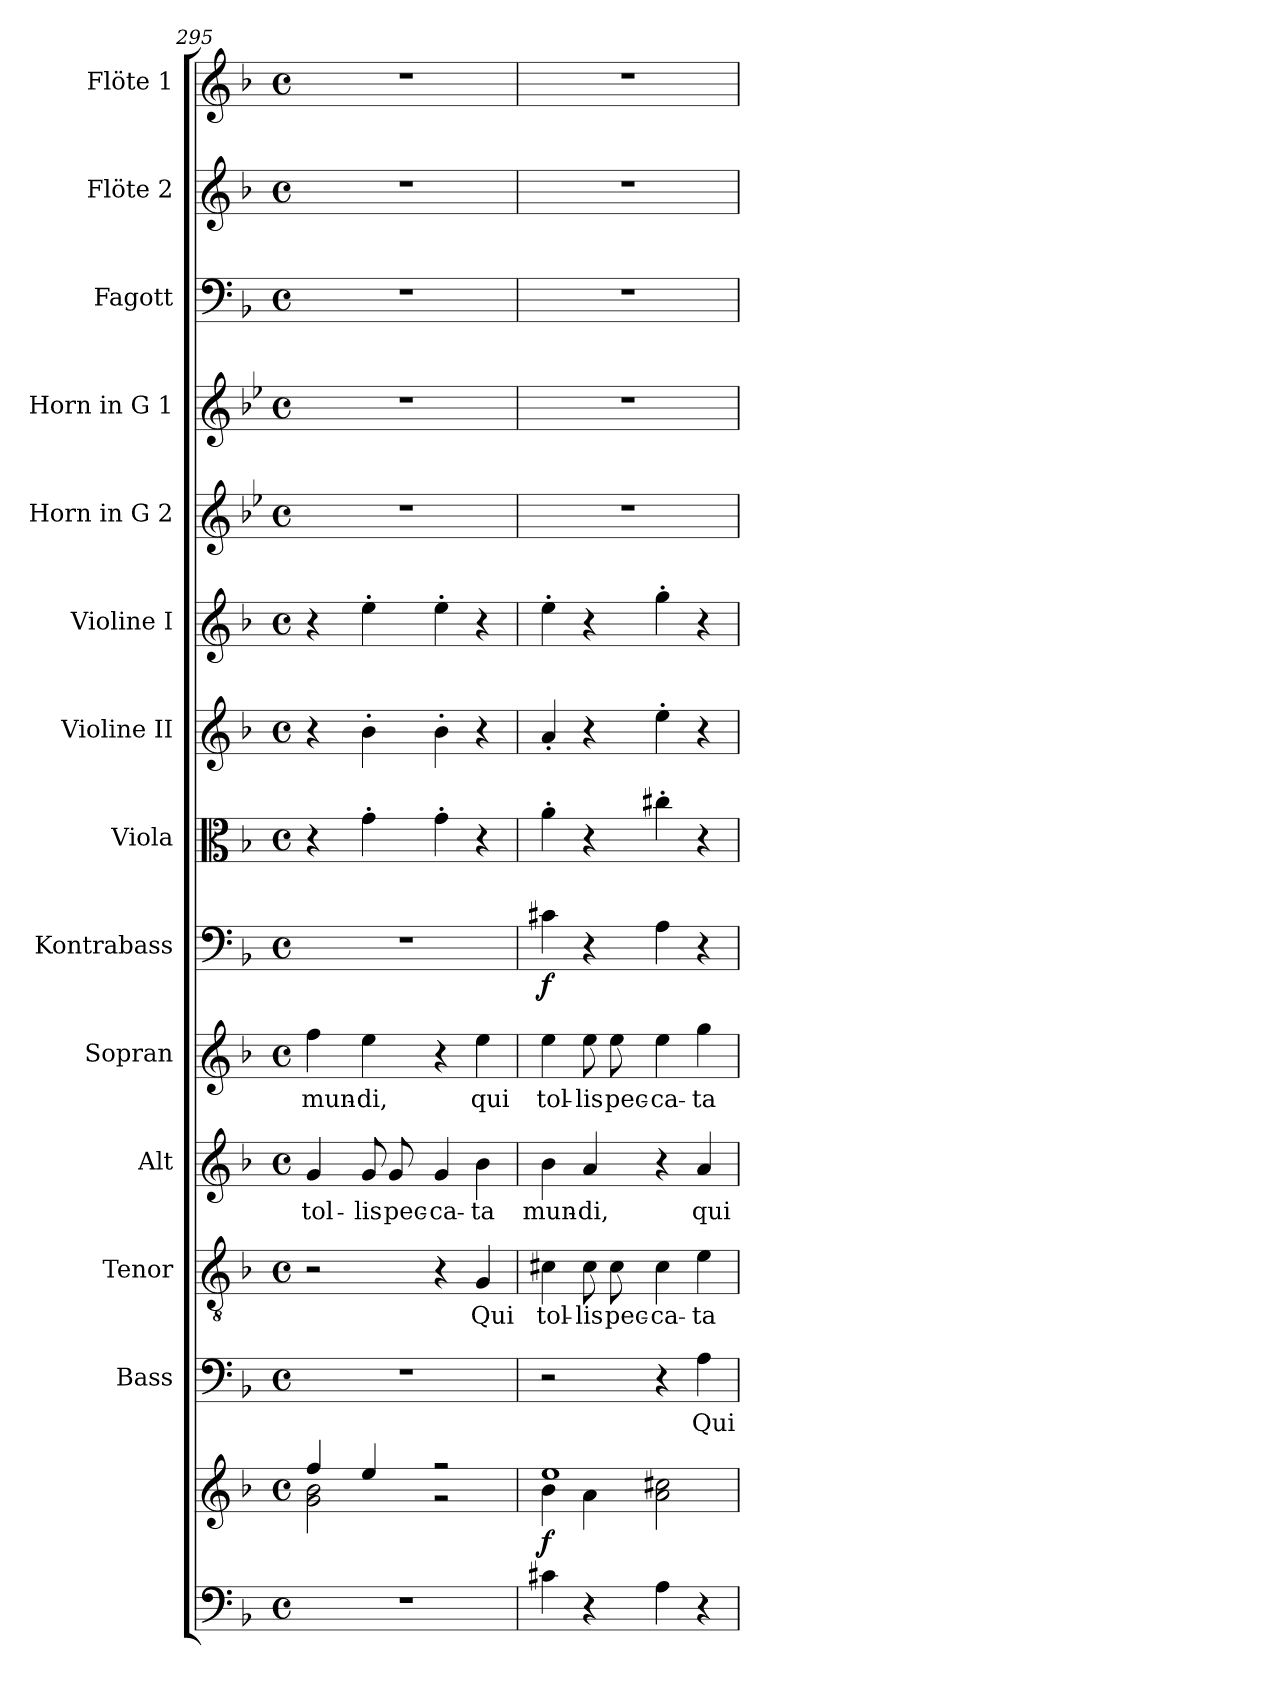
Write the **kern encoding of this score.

**kern	**kern	**dynam	**kern	**text	**kern	**text	**kern	**text	**kern	**text	**kern	**dynam	**kern	**kern	**kern	**kern	**kern	**kern	**kern	**kern
*part14	*part14	*part14	*part13	*part13	*part12	*part12	*part11	*part11	*part10	*part10	*part9	*part9	*part8	*part7	*part6	*part5	*part4	*part3	*part2	*part1
*staff15	*staff14	*staff14/15	*staff13	*staff13	*staff12	*staff12	*staff11	*staff11	*staff10	*staff10	*staff9	*staff9	*staff8	*staff7	*staff6	*staff5	*staff4	*staff3	*staff2	*staff1
*	*	*	*I"Bass	*	*I"Tenor	*	*I"Alt	*	*I"Sopran	*	*I"Kontrabass	*	*I"Viola	*I"Violine II	*I"Violine I	*I"Horn in G 2	*I"Horn in G 1	*I"Fagott	*I"Flöte 2	*I"Flöte 1
*	*	*	*I'B.	*	*I'T.	*	*I'A.	*	*I'S.	*	*I'Kb.	*	*I'Vla.	*I'Vl. II	*I'Vl. I	*	*	*I'Fg.	*I'Fl. 2	*I'Fl. 1
*clefF4	*clefG2	*	*clefF4	*	*clefGv2	*	*clefG2	*	*clefG2	*	*clefF4	*	*clefC3	*clefG2	*clefG2	*clefG2	*clefG2	*clefF4	*clefG2	*clefG2
*	*	*	*	*	*	*	*	*	*	*	*ITrd7c12	*	*	*	*	*ITrd3c5	*ITrd3c5	*	*	*
*k[b-]	*k[b-]	*	*k[b-]	*	*k[b-]	*	*k[b-]	*	*k[b-]	*	*k[b-]	*	*k[b-]	*k[b-]	*k[b-]	*k[b-]	*k[b-]	*k[b-]	*k[b-]	*k[b-]
*F:	*F:	*	*F:	*	*F:	*	*F:	*	*F:	*	*F:	*	*F:	*F:	*F:	*F:	*F:	*F:	*F:	*F:
*M4/4	*M4/4	*	*M4/4	*	*M4/4	*	*M4/4	*	*M4/4	*	*M4/4	*	*M4/4	*M4/4	*M4/4	*M4/4	*M4/4	*M4/4	*M4/4	*M4/4
*met(c)	*met(c)	*	*met(c)	*	*met(c)	*	*met(c)	*	*met(c)	*	*met(c)	*	*met(c)	*met(c)	*met(c)	*met(c)	*met(c)	*met(c)	*met(c)	*met(c)
=295	=295	=295	=295	=295	=295	=295	=295	=295	=295	=295	=295	=295	=295	=295	=295	=295	=295	=295	=295	=295
*	*^	*	*	*	*	*	*	*	*	*	*	*	*	*	*	*	*	*	*	*
!	!	!	!	!	!	!	!	!	!LO:LY:b	!	!LO:LY:b	!	!	!	!	!	!	!	!	!	!
1r	4ff/	2g\ 2b-\	.	1r	.	2r	.	4g/	tol-	4ff\	mun-	1r	.	4r	4r	4r	1r	1r	1r	1r	1r
!	!	!	!	!	!	!	!	!	!LO:LY:b	!	!LO:LY:b	!	!	!	!	!	!	!	!	!	!
.	4ee/	.	.	.	.	.	.	8g/	-lis	4ee\	-di,	.	.	4g'>\	4b-'>\	4ee'>\	.	.	.	.	.
!	!	!	!	!	!	!	!	!	!LO:LY:b	!	!	!	!	!	!	!	!	!	!	!	!
.	.	.	.	.	.	.	.	8g/	pec-	.	.	.	.	.	.	.	.	.	.	.	.
!	!	!	!	!	!	!	!	!	!LO:LY:b	!	!	!	!	!	!	!	!	!	!	!	!
.	2r	2r	.	.	.	4r	.	4g/	-ca-	4r	.	.	.	4g'>\	4b-'>\	4ee'>\	.	.	.	.	.
!	!	!	!	!	!	!	!LO:LY:b	!	!LO:LY:b	!	!LO:LY:b	!	!	!	!	!	!	!	!	!	!
.	.	.	.	.	.	4G/	Qui	4b-\	-ta	4ee\	qui	.	.	4r	4r	4r	.	.	.	.	.
!!LO:PB:g=z
=296	=296	=296	=296	=296	=296	=296	=296	=296	=296	=296	=296	=296	=296	=296	=296	=296	=296	=296	=296	=296	=296
!	!	!	!LO:DY:a=2	!	!	!	!LO:LY:b	!	!LO:LY:b	!	!LO:LY:b	!	!LO:DY:b	!	!	!	!	!	!	!	!
4c#X\	1ee	4b-\	f	2r	.	4c#X\	tol-	4b-\	mun-	4ee\	tol-	4C#X\	f	4a'>\	4a'</	4ee'>\	1r	1r	1r	1r	1r
!	!	!	!	!	!	!	!LO:LY:b	!	!LO:LY:b	!	!LO:LY:b	!	!	!	!	!	!	!	!	!	!
4r	.	4a\	.	.	.	8c#\	-lis	4a/	-di,	8ee\	-lis	4r	.	4r	4r	4r	.	.	.	.	.
!	!	!	!	!	!	!	!LO:LY:b	!	!	!	!LO:LY:b	!	!	!	!	!	!	!	!	!	!
.	.	.	.	.	.	8c#\	pec-	.	.	8ee\	pec-	.	.	.	.	.	.	.	.	.	.
!	!	!	!	!	!	!	!LO:LY:b	!	!	!	!LO:LY:b	!	!	!	!	!	!	!	!	!	!
4A\	.	2a\ 2cc#X\	.	4r	.	4c#\	-ca-	4r	.	4ee\	-ca-	4AA\	.	4cc#X'>\	4ee'>\	4gg'>\	.	.	.	.	.
!	!	!	!	!	!LO:LY:b	!	!LO:LY:b	!	!LO:LY:b	!	!LO:LY:b	!	!	!	!	!	!	!	!	!	!
4r	.	.	.	4A\	Qui	4e\	-ta	4a/	qui	4gg\	-ta	4r	.	4r	4r	4r	.	.	.	.	.
*	*v	*v	*	*	*	*	*	*	*	*	*	*	*	*	*	*	*	*	*	*	*
=	=	=	=	=	=	=	=	=	=	=	=	=	=	=	=	=	=	=	=	=
*-	*-	*-	*-	*-	*-	*-	*-	*-	*-	*-	*-	*-	*-	*-	*-	*-	*-	*-	*-	*-
